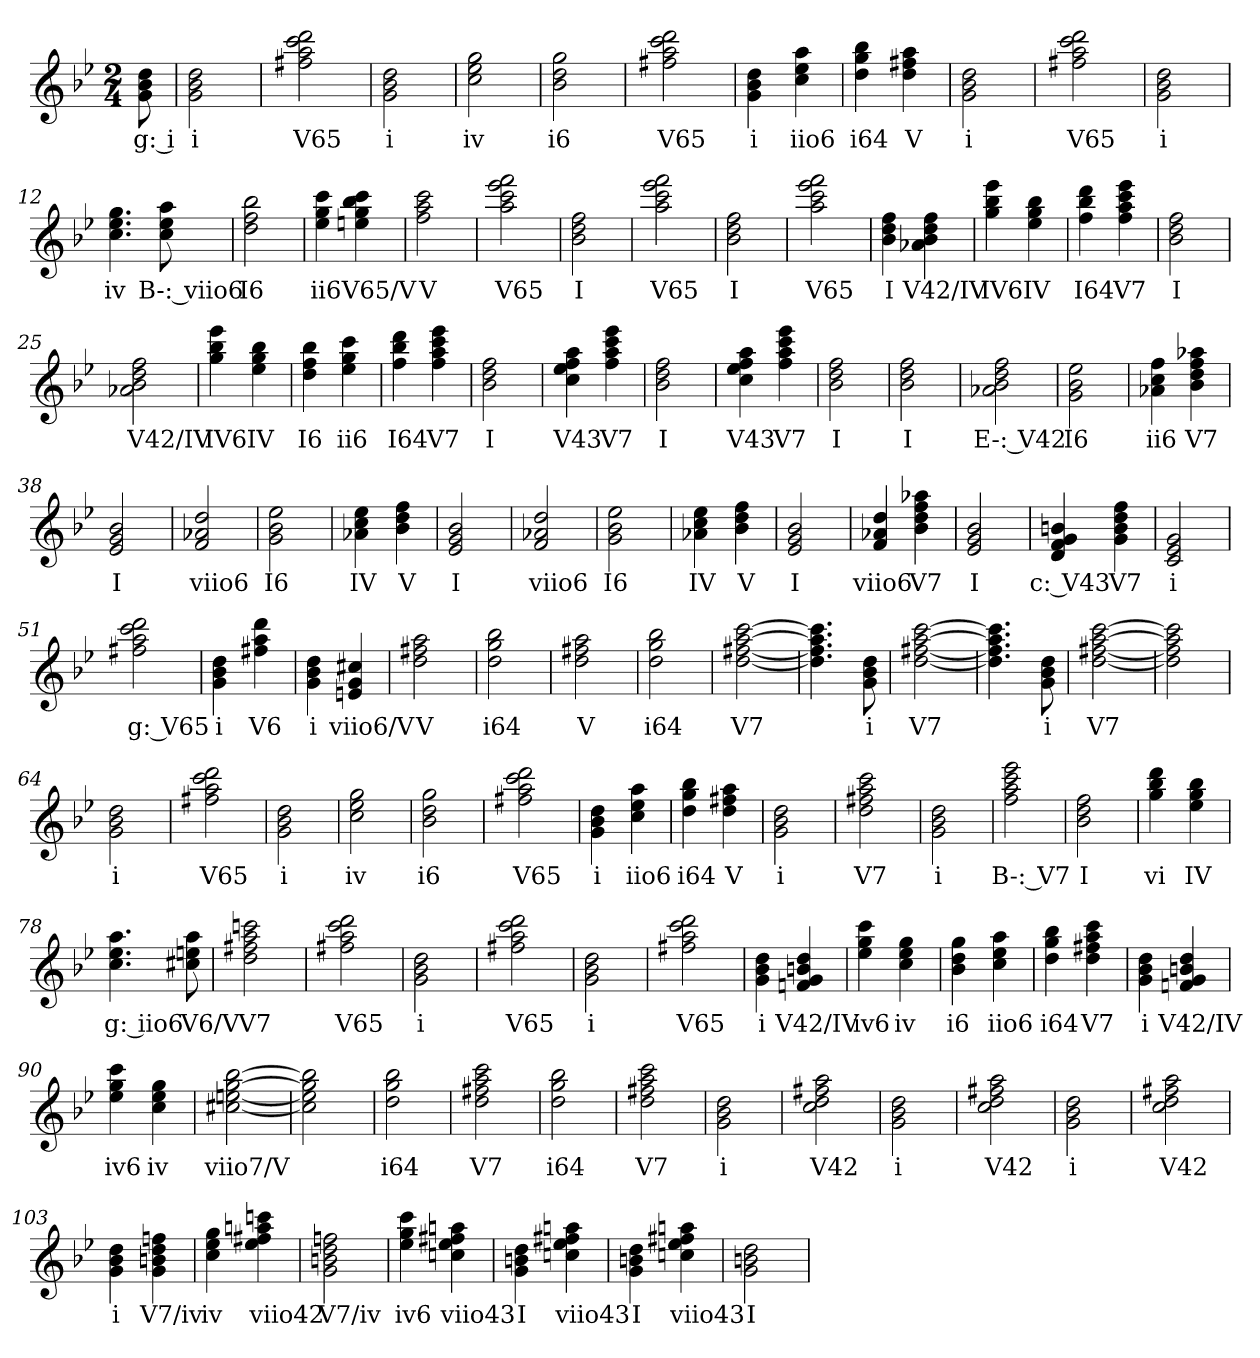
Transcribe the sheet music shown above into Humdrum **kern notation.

**kern	**text
*part1	*part1
*staff1	*staff1
*k[b-e-]	*
*g:	*
*M2/4	*
=	=
8g 8b- 8dd	g: i
=1	=1
2g 2b- 2dd	i
=2	=2
2ff#X 2aa 2ccc 2ddd	V65
=3	=3
2g 2b- 2dd	i
=4	=4
2cc 2ee- 2gg	iv
=5	=5
2b- 2dd 2gg	i6
=6	=6
2ff#X 2aa 2ccc 2ddd	V65
=7	=7
4g 4b- 4dd	i
4cc 4ee- 4aa	iio6
=8	=8
4dd 4gg 4bb-	i64
4dd 4ff#X 4aa	V
=9	=9
2g 2b- 2dd	i
=10	=10
2ff#X 2aa 2ccc 2ddd	V65
=11	=11
2g 2b- 2dd	i
=12	=12
4.cc 4.ee- 4.gg	iv
8cc 8ee- 8aa	B-: viio6
=13	=13
2dd 2ff 2bb-	I6
=14	=14
4ee- 4gg 4ccc	ii6
4een 4gg 4bb- 4ccc	V65/V
=15	=15
2ff 2aa 2ccc	V
=16	=16
2aa 2ccc 2eee- 2fff	V65
=17	=17
2b- 2dd 2ff	I
=18	=18
2aa 2ccc 2eee- 2fff	V65
=19	=19
2b- 2dd 2ff	I
=20	=20
2aa 2ccc 2eee- 2fff	V65
=21	=21
4b- 4dd 4ff	I
4a-X 4b- 4dd 4ff	V42/IV
=22	=22
4gg 4bb- 4eee-	IV6
4ee- 4gg 4bb-	IV
=23	=23
4ff 4bb- 4ddd	I64
4ff 4aa 4ccc 4eee-	V7
=24	=24
2b- 2dd 2ff	I
=25	=25
2a-X 2b- 2dd 2ff	V42/IV
=26	=26
4gg 4bb- 4eee-	IV6
4ee- 4gg 4bb-	IV
=27	=27
4dd 4ff 4bb-	I6
4ee- 4gg 4ccc	ii6
=28	=28
4ff 4bb- 4ddd	I64
4ff 4aa 4ccc 4eee-	V7
=29	=29
2b- 2dd 2ff	I
=30	=30
4cc 4ee- 4ff 4aa	V43
4ff 4aa 4ccc 4eee-	V7
=31	=31
2b- 2dd 2ff	I
=32	=32
4cc 4ee- 4ff 4aa	V43
4ff 4aa 4ccc 4eee-	V7
=33	=33
2b- 2dd 2ff	I
=34	=34
2b- 2dd 2ff	I
=35	=35
2a-X 2b- 2dd 2ff	E-: V42
=36	=36
2g 2b- 2ee-	I6
=37	=37
4a-X 4cc 4ff	ii6
4b- 4dd 4ff 4aa-X	V7
=38	=38
2e- 2g 2b-	I
=39	=39
2f 2a-X 2dd	viio6
=40	=40
2g 2b- 2ee-	I6
=41	=41
4a-X 4cc 4ee-	IV
4b- 4dd 4ff	V
=42	=42
2e- 2g 2b-	I
=43	=43
2f 2a-X 2dd	viio6
=44	=44
2g 2b- 2ee-	I6
=45	=45
4a-X 4cc 4ee-	IV
4b- 4dd 4ff	V
=46	=46
2e- 2g 2b-	I
=47	=47
4f 4a-X 4dd	viio6
4b- 4dd 4ff 4aa-X	V7
=48	=48
2e- 2g 2b-	I
=49	=49
4d 4f 4g 4bn	c: V43
4g 4b 4dd 4ff	V7
=50	=50
2c 2e- 2g	i
=51	=51
2ff#X 2aa 2ccc 2ddd	g: V65
=52	=52
4g 4b- 4dd	i
4ff#X 4aa 4ddd	V6
=53	=53
4g 4b- 4dd	i
4en 4g 4cc#X	viio6/V
=54	=54
2dd 2ff#X 2aa	V
=55	=55
2dd 2gg 2bb-	i64
=56	=56
2dd 2ff#X 2aa	V
=57	=57
2dd 2gg 2bb-	i64
=58	=58
[2dd [2ff#X [2aa [2ccc	V7
=59	=59
4.dd] 4.ff#] 4.aa] 4.ccc]	.
8g 8b- 8dd	i
=60	=60
[2dd [2ff#X [2aa [2ccc	V7
=61	=61
4.dd] 4.ff#] 4.aa] 4.ccc]	.
8g 8b- 8dd	i
=62	=62
[2dd [2ff#X [2aa [2ccc	V7
=63	=63
2dd] 2ff#] 2aa] 2ccc]	.
=64	=64
2g 2b- 2dd	i
=65	=65
2ff#X 2aa 2ccc 2ddd	V65
=66	=66
2g 2b- 2dd	i
=67	=67
2cc 2ee- 2gg	iv
=68	=68
2b- 2dd 2gg	i6
=69	=69
2ff#X 2aa 2ccc 2ddd	V65
=70	=70
4g 4b- 4dd	i
4cc 4ee- 4aa	iio6
=71	=71
4dd 4gg 4bb-	i64
4dd 4ff#X 4aa	V
=72	=72
2g 2b- 2dd	i
=73	=73
2dd 2ff#X 2aa 2ccc	V7
=74	=74
2g 2b- 2dd	i
=75	=75
2ff 2aa 2ccc 2eee-	B-: V7
=76	=76
2b- 2dd 2ff	I
=77	=77
4gg 4bb- 4ddd	vi
4ee- 4gg 4bb-	IV
=78	=78
4.cc 4.ee- 4.aa	g: iio6
8cc#X 8een 8aa	V6/V
=79	=79
2dd 2ff#X 2aa 2cccn	V7
=80	=80
2ff#X 2aa 2ccc 2ddd	V65
=81	=81
2g 2b- 2dd	i
=82	=82
2ff#X 2aa 2ccc 2ddd	V65
=83	=83
2g 2b- 2dd	i
=84	=84
2ff#X 2aa 2ccc 2ddd	V65
=85	=85
4g 4b- 4dd	i
4fn 4g 4bn 4dd	V42/IV
=86	=86
4ee- 4gg 4ccc	iv6
4cc 4ee- 4gg	iv
=87	=87
4b- 4dd 4gg	i6
4cc 4ee- 4aa	iio6
=88	=88
4dd 4gg 4bb-	i64
4dd 4ff#X 4aa 4ccc	V7
=89	=89
4g 4b- 4dd	i
4fn 4g 4bn 4dd	V42/IV
=90	=90
4ee- 4gg 4ccc	iv6
4cc 4ee- 4gg	iv
=91	=91
[2cc#X [2een [2gg [2bb-	viio7/V
=92	=92
2cc#] 2ee] 2gg] 2bb-]	.
=93	=93
2dd 2gg 2bb-	i64
=94	=94
2dd 2ff#X 2aa 2ccc	V7
=95	=95
2dd 2gg 2bb-	i64
=96	=96
2dd 2ff#X 2aa 2ccc	V7
=97	=97
2g 2b- 2dd	i
=98	=98
2cc 2dd 2ff#X 2aa	V42
=99	=99
2g 2b- 2dd	i
=100	=100
2cc 2dd 2ff#X 2aa	V42
=101	=101
2g 2b- 2dd	i
=102	=102
2cc 2dd 2ff#X 2aa	V42
=103	=103
4g 4b- 4dd	i
4g 4bn 4dd 4ffn	V7/iv
=104	=104
4cc 4ee- 4gg	iv
4ee- 4ff#X 4aan 4cccn	viio42
=105	=105
2g 2bn 2dd 2ffn	V7/iv
=106	=106
4ee- 4gg 4ccc	iv6
4ccn 4ee- 4ff#X 4aan	viio43
=107	=107
4g 4bn 4dd	I
4ccn 4ee- 4ff#X 4aan	viio43
=108	=108
4g 4bn 4dd	I
4ccn 4ee- 4ff#X 4aan	viio43
=109	=109
2g 2bn 2dd	I
=	=
*-	*-
